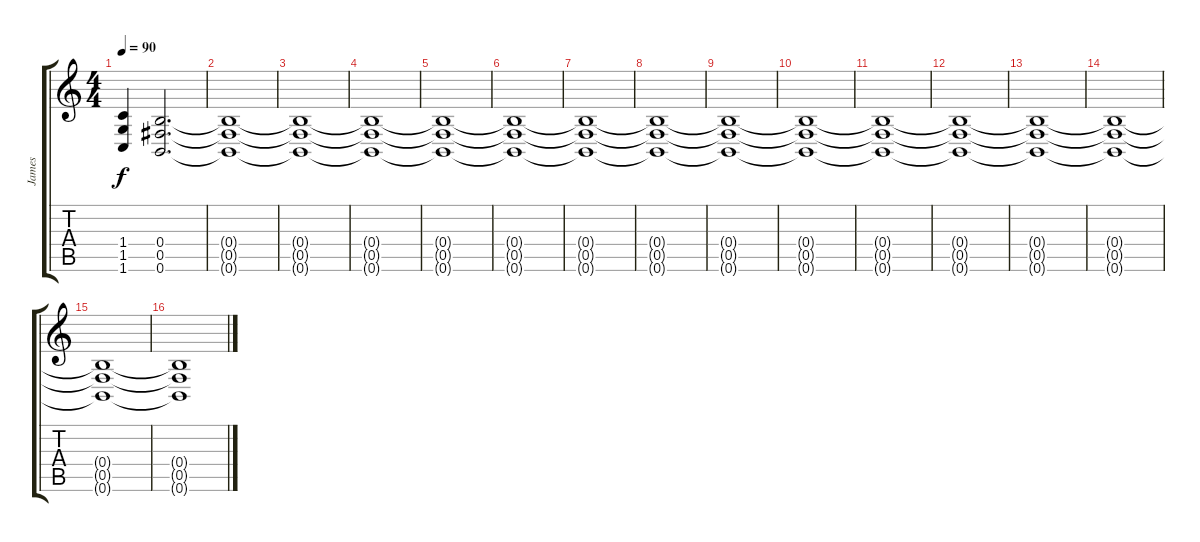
\track ("James " "James ") {instrument distortionguitar}
\staff {score tabs}
\tuning (Db4 Ab3 E3 B2 Gb2 B1) {hide}
\ts (4 4)
\tempo 90
\clef g2
\ks c
(1.4 1.5 1.6).4{dy f} (0.4 0.5 0.6).2{d} |
(0.4{t} 0.5{t} 0.6{t}).1 |
(0.4{t} 0.5{t} 0.6{t}).1 |
(0.4{t} 0.5{t} 0.6{t}).1 |
(0.4{t} 0.5{t} 0.6{t}).1 |
(0.4{t} 0.5{t} 0.6{t}).1 |
(0.4{t} 0.5{t} 0.6{t}).1 |
(0.4{t} 0.5{t} 0.6{t}).1 |
(0.4{t} 0.5{t} 0.6{t}).1 |
(0.4{t} 0.5{t} 0.6{t}).1 |
(0.4{t} 0.5{t} 0.6{t}).1 |
(0.4{t} 0.5{t} 0.6{t}).1 |
(0.4{t} 0.5{t} 0.6{t}).1 |
(0.4{t} 0.5{t} 0.6{t}).1 |
(0.4{t} 0.5{t} 0.6{t}).1 |
(0.4{t} 0.5{t} 0.6{t}).1
